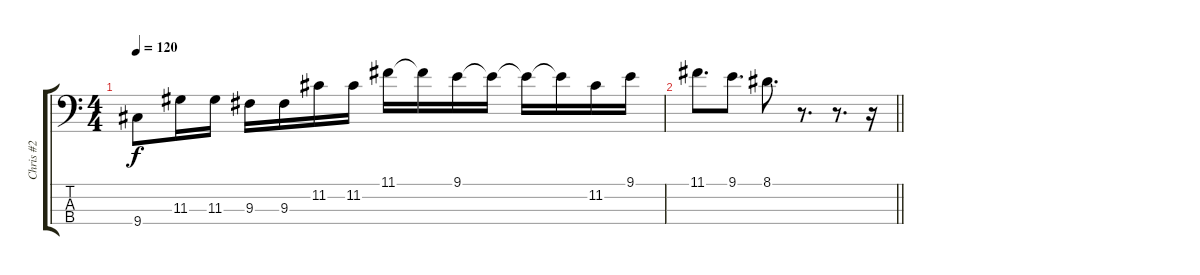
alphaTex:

\track ("Chris #2" "Chris #2") {instrument electricbasspick}
\staff {score tabs}
\tuning (G2 D2 A1 E1) {hide}
\ts (4 4)
\tempo 120
\clef f4
\ks c
9.4.8{dy f} 11.3.16 11.3.16 9.3.16 9.3.16 11.2.16 11.2.16 11.1.16 11.1{t}.16 9.1.16 9.1{t}.16 9.1{t}.16 9.1{t}.16 11.2.16 9.1.16 |
\barLineRight lightlight
11.1.8{d} 9.1.8{d} 8.1.8{d} r.8{d} r.8{d} r.16
